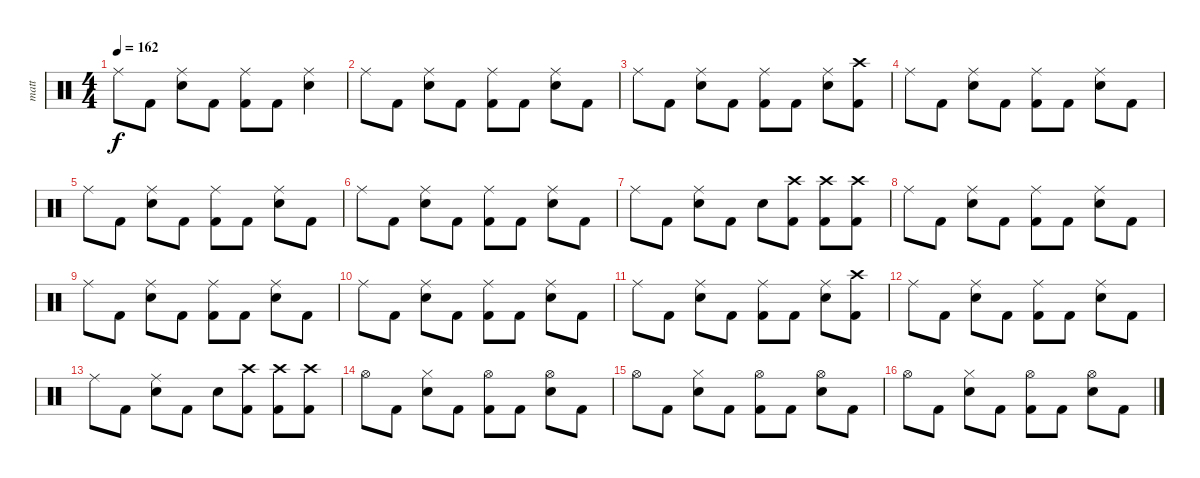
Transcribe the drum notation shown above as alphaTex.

\track ("matt" "matt") {instrument percussion}
\staff {score}
\articulation defaults
\ts (4 4)
\tempo 162
\clef neutral
\ks c "Ride (middle)".8{dy f} "Kick (hit) 2".8
("Ride (middle)" "Electric Snare (hit)").8 "Kick (hit) 2".8 ("Ride (middle)" "Kick (hit) 2").8 "Kick (hit) 2".8 ("Ride (middle)" "Electric Snare (hit)").4 |
"Ride (middle)".8 "Kick (hit) 2".8 ("Ride (middle)" "Electric Snare (hit)").8 "Kick (hit) 2".8 ("Ride (middle)" "Kick (hit) 2").8 "Kick (hit) 2".8 ("Ride (middle)" "Electric Snare (hit)").8 "Kick (hit) 2".8 |
"Ride (middle)".8 "Kick (hit) 2".8 ("Ride (middle)" "Electric Snare (hit)").8 "Kick (hit) 2".8 ("Ride (middle)" "Kick (hit) 2").8 "Kick (hit) 2".8 ("Ride (middle)" "Electric Snare (hit)").8 ("Crash high (hit)" "Kick (hit) 2").8 |
"Ride (middle)".8 "Kick (hit) 2".8 ("Ride (middle)" "Electric Snare (hit)").8 "Kick (hit) 2".8 ("Ride (middle)" "Kick (hit) 2").8 "Kick (hit) 2".8 ("Ride (middle)" "Electric Snare (hit)").8 "Kick (hit) 2".8 |
"Ride (middle)".8 "Kick (hit) 2".8 ("Ride (middle)" "Electric Snare (hit)").8 "Kick (hit) 2".8 ("Ride (middle)" "Kick (hit) 2").8 "Kick (hit) 2".8 ("Ride (middle)" "Electric Snare (hit)").8 "Kick (hit) 2".8 |
"Ride (middle)".8 "Kick (hit) 2".8 ("Ride (middle)" "Electric Snare (hit)").8 "Kick (hit) 2".8 ("Ride (middle)" "Kick (hit) 2").8 "Kick (hit) 2".8 ("Ride (middle)" "Electric Snare (hit)").8 "Kick (hit) 2".8 |
"Ride (middle)".8 "Kick (hit) 2".8 ("Ride (middle)" "Electric Snare (hit)").8 "Kick (hit) 2".8 "Electric Snare (hit)".8 ("Crash high (hit)" "Kick (hit) 2").8 ("Crash high (hit)" "Kick (hit) 2").8 ("Crash high (hit)" "Kick (hit) 2").8 |
"Ride (middle)".8 "Kick (hit) 2".8 ("Ride (middle)" "Electric Snare (hit)").8 "Kick (hit) 2".8 ("Ride (middle)" "Kick (hit) 2").8 "Kick (hit) 2".8 ("Ride (middle)" "Electric Snare (hit)").8 "Kick (hit) 2".8 |
"Ride (middle)".8 "Kick (hit) 2".8 ("Ride (middle)" "Electric Snare (hit)").8 "Kick (hit) 2".8 ("Ride (middle)" "Kick (hit) 2").8 "Kick (hit) 2".8 ("Ride (middle)" "Electric Snare (hit)").8 "Kick (hit) 2".8 |
"Ride (middle)".8 "Kick (hit) 2".8 ("Ride (middle)" "Electric Snare (hit)").8 "Kick (hit) 2".8 ("Ride (middle)" "Kick (hit) 2").8 "Kick (hit) 2".8 ("Ride (middle)" "Electric Snare (hit)").8 "Kick (hit) 2".8 |
"Ride (middle)".8 "Kick (hit) 2".8 ("Ride (middle)" "Electric Snare (hit)").8 "Kick (hit) 2".8 ("Ride (middle)" "Kick (hit) 2").8 "Kick (hit) 2".8 ("Ride (middle)" "Electric Snare (hit)").8 ("Crash high (hit)" "Kick (hit) 2").8 |
"Ride (middle)".8 "Kick (hit) 2".8 ("Ride (middle)" "Electric Snare (hit)").8 "Kick (hit) 2".8 ("Ride (middle)" "Kick (hit) 2").8 "Kick (hit) 2".8 ("Ride (middle)" "Electric Snare (hit)").8 "Kick (hit) 2".8 |
"Ride (middle)".8 "Kick (hit) 2".8 ("Ride (middle)" "Electric Snare (hit)").8 "Kick (hit) 2".8 "Electric Snare (hit)".8 ("Crash high (hit)" "Kick (hit) 2").8 ("Crash high (hit)" "Kick (hit) 2").8 ("Crash high (hit)" "Kick (hit) 2").8 |
"Hi-Hat (open)".8 "Kick (hit) 2".8 ("Hi-Hat (closed)" "Electric Snare (hit)").8 "Kick (hit) 2".8 ("Hi-Hat (open)" "Kick (hit) 2").8 "Kick (hit) 2".8 ("Hi-Hat (open)" "Electric Snare (hit)").8 "Kick (hit) 2".8 |
"Hi-Hat (open)".8 "Kick (hit) 2".8 ("Hi-Hat (closed)" "Electric Snare (hit)").8 "Kick (hit) 2".8 ("Hi-Hat (open)" "Kick (hit) 2").8 "Kick (hit) 2".8 ("Hi-Hat (open)" "Electric Snare (hit)").8 "Kick (hit) 2".8 |
"Hi-Hat (open)".8 "Kick (hit) 2".8 ("Hi-Hat (closed)" "Electric Snare (hit)").8 "Kick (hit) 2".8 ("Hi-Hat (open)" "Kick (hit) 2").8 "Kick (hit) 2".8 ("Hi-Hat (open)" "Electric Snare (hit)").8 "Kick (hit) 2".8
